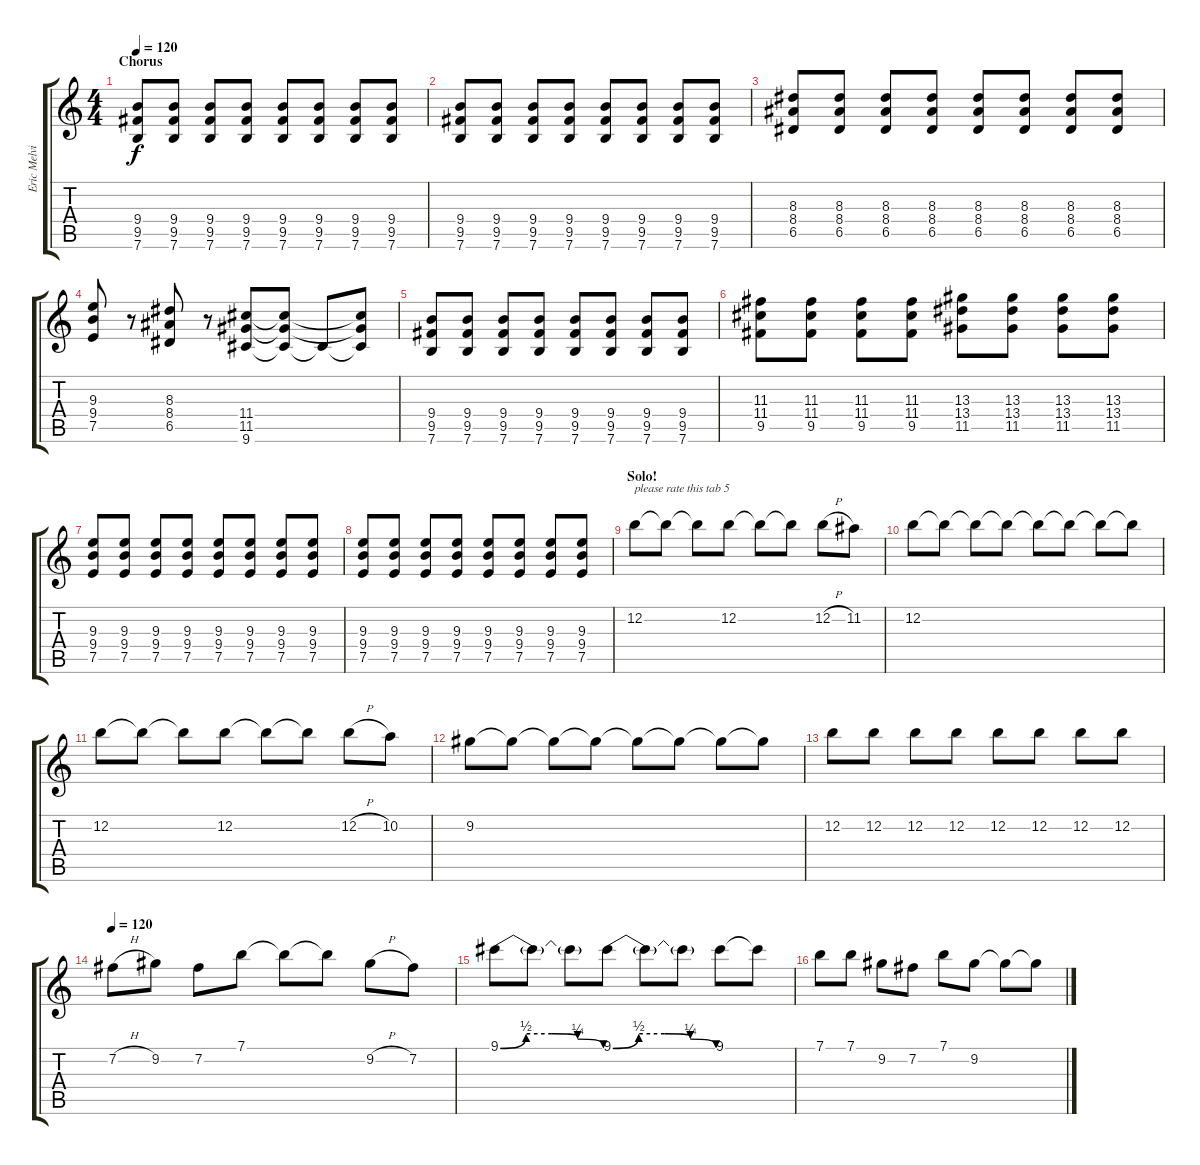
\track ("Eric Melvin" "Eric Melvi") {instrument distortionguitar}
\staff {score tabs}
\tuning (E4 B3 G3 D3 A2 E2) {hide}
\ts (4 4)
\section ("" "Chorus")
\tempo 120
\clef g2
\ks c
(9.4 9.5 7.6).8{dy f} (9.4 9.5 7.6).8 (9.4 9.5 7.6).8 (9.4 9.5 7.6).8 (9.4 9.5 7.6).8 (9.4 9.5 7.6).8 (9.4 9.5 7.6).8 (9.4 9.5 7.6).8 |
(9.4 9.5 7.6).8 (9.4 9.5 7.6).8 (9.4 9.5 7.6).8 (9.4 9.5 7.6).8 (9.4 9.5 7.6).8 (9.4 9.5 7.6).8 (9.4 9.5 7.6).8 (9.4 9.5 7.6).8 |
(8.3 8.4 6.5).8 (8.3 8.4 6.5).8 (8.3 8.4 6.5).8 (8.3 8.4 6.5).8 (8.3 8.4 6.5).8 (8.3 8.4 6.5).8 (8.3 8.4 6.5).8 (8.3 8.4 6.5).8 |
(9.3 9.4 7.5).8 r.8 (8.3 8.4 6.5).8 r.8 (11.4 11.5 9.6).8 (11.4{t} 11.5{t} 9.6{t}).8 9.6{t}.8 (11.4{t} 11.5{t} 9.6{t}).8 |
(9.4 9.5 7.6).8 (9.4 9.5 7.6).8 (9.4 9.5 7.6).8 (9.4 9.5 7.6).8 (9.4 9.5 7.6).8 (9.4 9.5 7.6).8 (9.4 9.5 7.6).8 (9.4 9.5 7.6).8 |
(11.3 11.4 9.5).8 (11.3 11.4 9.5).8 (11.3 11.4 9.5).8 (11.3 11.4 9.5).8 (13.3 13.4 11.5).8 (13.3 13.4 11.5).8 (13.3 13.4 11.5).8 (13.3 13.4 11.5).8 |
(9.3 9.4 7.5).8 (9.3 9.4 7.5).8 (9.3 9.4 7.5).8 (9.3 9.4 7.5).8 (9.3 9.4 7.5).8 (9.3 9.4 7.5).8 (9.3 9.4 7.5).8 (9.3 9.4 7.5).8 |
(9.3 9.4 7.5).8 (9.3 9.4 7.5).8 (9.3 9.4 7.5).8 (9.3 9.4 7.5).8 (9.3 9.4 7.5).8 (9.3 9.4 7.5).8 (9.3 9.4 7.5).8 (9.3 9.4 7.5).8 |
\section ("" "Solo!")
12.2.8{txt "please rate this tab 5"} 12.2{t}.8 12.2{t}.8 12.2.8 12.2{t}.8 12.2{t}.8 12.2{h}.8 11.2.8 |
12.2.8 12.2{t}.8 12.2{t}.8 12.2{t}.8 12.2{t}.8 12.2{t}.8 12.2{t}.8 12.2{t}.8 |
12.2.8 12.2{t}.8 12.2{t}.8 12.2.8 12.2{t}.8 12.2{t}.8 12.2{h}.8 10.2.8 |
9.2.8 9.2{t}.8 9.2{t}.8 9.2{t}.8 9.2{t}.8 9.2{t}.8 9.2{t}.8 9.2{t}.8 |
12.2.8 12.2.8 12.2.8 12.2.8 12.2.8 12.2.8 12.2.8 12.2.8 |
\tempo 120
7.2{h}.8{volume 16 instrument distortionguitar} 9.2.8 7.2.8 7.1.8 7.1{t}.8 7.1{t}.8 9.2{h}.8 7.2.8 |
9.1{be (custom 0 0 15 2 30 2 45 1 60 0)}.8 9.1{t}.8 9.1{t}.8 9.1{be (custom 0 0 15 2 30 2 45 1 60 0)}.8 9.1{t}.8 9.1{t}.8 9.1.8 9.1{t}.8 |
7.1.8 7.1.8 9.2.8 7.2.8 7.1.8 9.2.8 9.2{t}.8 9.2{t}.8
